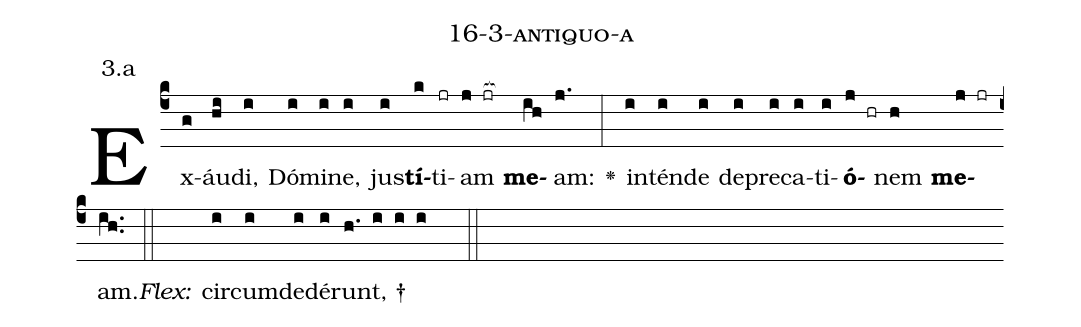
name: 16-3-antiquo-a;
annotation: 3.a;
%%
(c4)Ex(g)áu(hi)di,(i) Dó(i)mi(i)ne,(i) jus(i)<b>tí</b>(k)ti(jr)am(j jr[ocb:1{]) <b>me</b>(ih[ocb:0}])am:(j.) <v>\greheightstar</v>(:) in(i)tén(i)de(i) de(i)pre(i)ca(i)ti(i)<b>ó</b>(j hr)nem(h) <b>me</b>(j jr)am.(ih..) (::)
<i>Flex:</i>()  cir(i)cum(i)de(i)dé(i)runt, †(h. i i i  ::)

%E(i) u(i) o(j) u(h) a(j) e.(ih..) (::)
